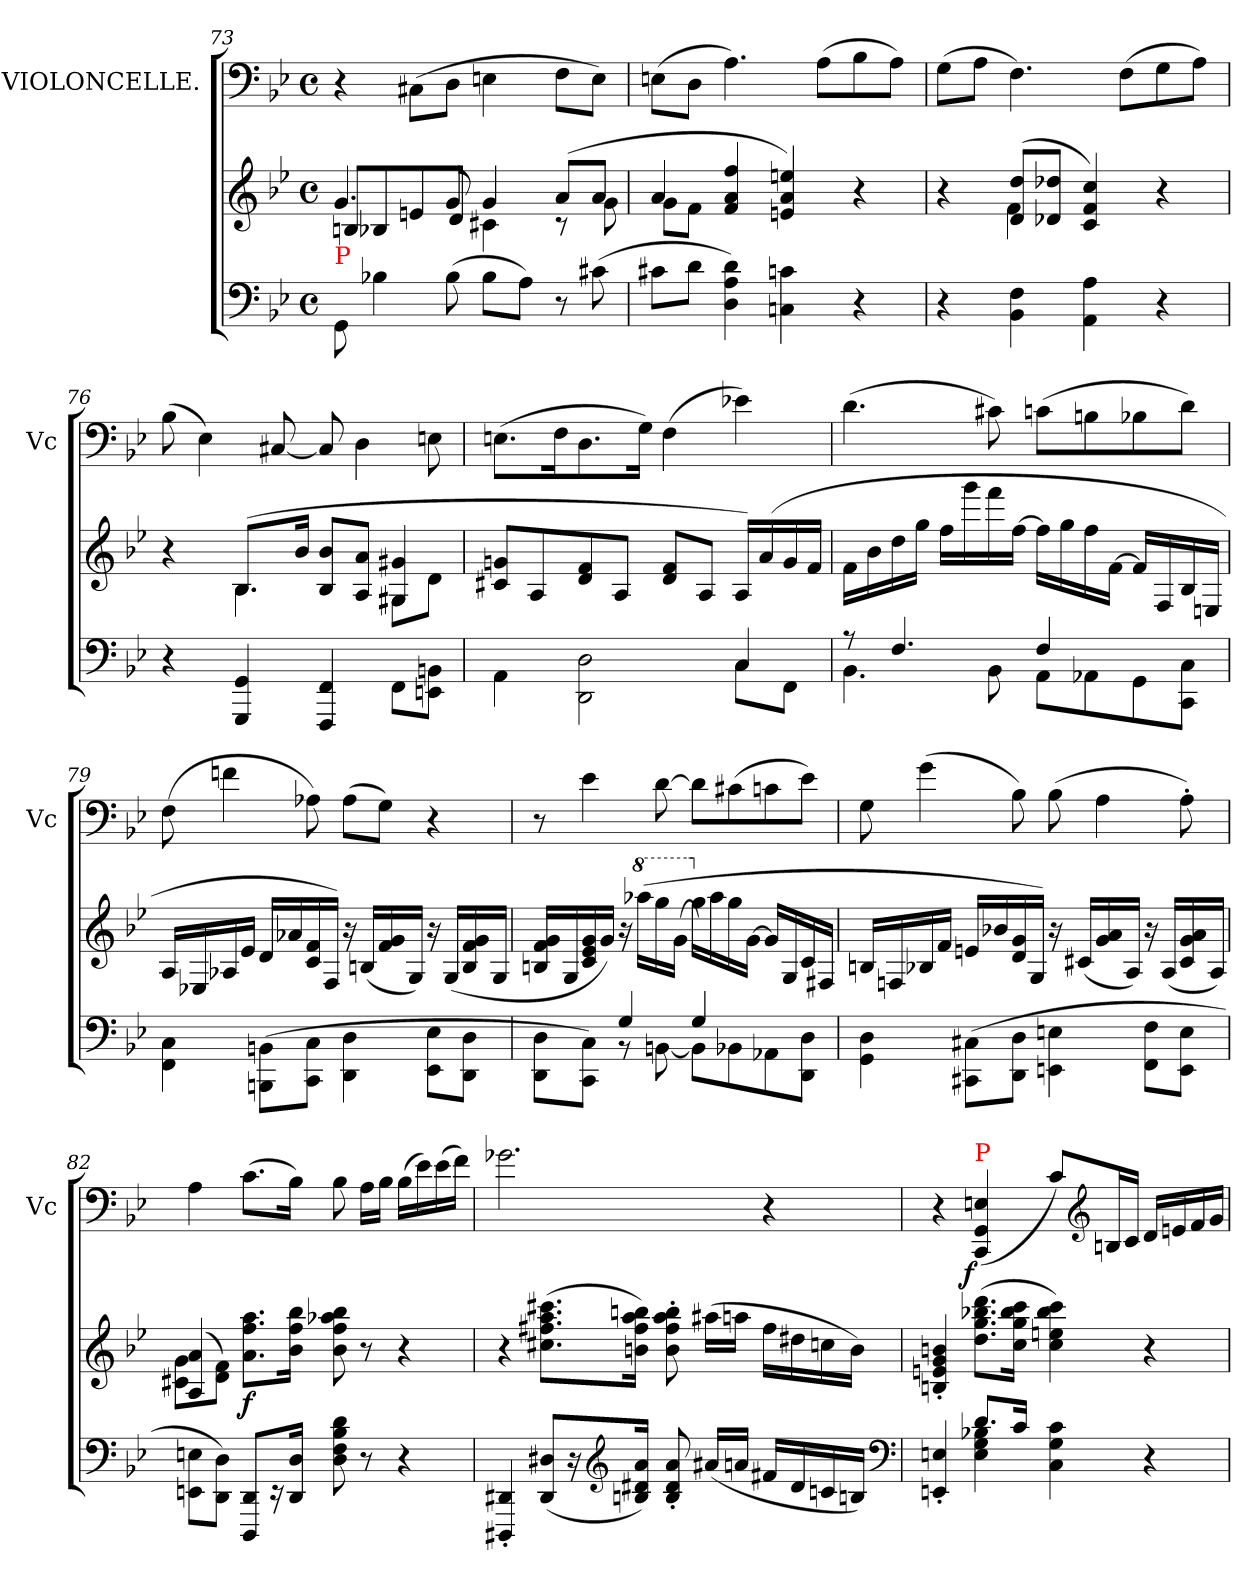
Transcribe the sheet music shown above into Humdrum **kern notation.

**kern	**kern	**dynam	**kern	**dynam
*part2	*part2	*part2	*part1	*part1
*staff3	*staff2	*staff2/3	*staff1	*staff1
*	*	*	*I"VIOLONCELLE.	*
*	*	*	*I'Vc	*
*clefF4	*clefG2	*	*clefF4	*
*k[b-e-]	*k[b-e-]	*	*k[b-e-]	*
*M4/4	*M4/4	*	*M4/4	*
*met(c)	*met(c)	*	*met(c)	*
=73	=73	=73	=73	=73
*	*^	*	*	*
!	!LO:TX:b:color=red:t=P	!	!	!	!
8GG\	4.g	8Bn/L	.	4r	.
4B-X\	.	8B-X/	.	.	.
.	.	8en/	.	(>8C#X!\L	.
(>8B-	8g	8d/J	.	8D!J	.
8B-L	4g	4c#X	.	4En!	.
8AJ)	.	.	.	.	.
8r	(>8aL	8rc	.	8F!\L	.
(>8c#X	8aJ	8g	.	8E!J)	.
=74	=74	=74	=74	=74	=74
8c#XL	4a	8gL	.	(>8En!\L	.
8dJ	.	8fJ	.	8D!J	.
4d 4A 4D)	4ff/ 4a/ 4f/	4ryy	.	4.A!)	.
4cn 4Cn	4een/ 4a/ 4en/)	2ryy	.	.	.
.	.	.	.	(>8A!\L	.
4r	4r	.	.	8B-!	.
.	.	.	.	8A!J)	.
=75	=75	=75	=75	=75	=75
4r	4r	4ryy	.	(>8G!\L	.
.	.	.	.	8A!J	.
4F 4BB-	(>8dd 8dL	4f	.	4.F!)	.
.	8dd-X 8d-XJ	.	.	.	.
4A 4AA	4cc/ 4f/ 4c/)	4ryy	.	.	.
.	.	.	.	(>8F!\L	.
4r	4r	4ryy	.	8G!	.
.	.	.	.	8A!J)	.
=76	=76	=76	=76	=76	=76
4r	4r	4ryy	.	(>8B-!	.
.	.	.	.	4E-!)	.
4GG 4GGG	(>8.B-L	4.B-	.	.	.
.	.	.	.	[8C#X!	.
.	16b-Jk	.	.	.	.
4FF 4FFF	8b- 8B-L	.	.	8C#!]	.
.	8a/ 8A/J	8ryy	.	4D!	.
8FF\L	4g#X/ 4G#X/	8G#XL	.	.	.
8BBn\ 8EEn\J	.	8d\J	.	8En!	.
*	*v	*v	*	*	*
=77	=77	=77	=77	=77
*^	*	*	*	*
4AA\	2ryy	8gn 8c#XL	.	(>8.En!\L	.
.	.	8A/	.	.	.
.	.	.	.	16F!k	.
2D\ 2DD\	.	8f 8d	.	8.D!	.
.	.	8A/J	.	.	.
.	.	.	.	16G!Jk)	.
.	4ryy	8f 8dL	.	(>4F!	.
.	.	8A/J	.	.	.
4C	8CL	16A/LL)	.	4e-X!)	.
.	.	(>16a	.	.	.
.	8FFJ	16g	.	.	.
.	.	16fJJ	.	.	.
=78	=78	=78	=78	=78	=78
8rA	4.BB-	16fLL	.	(>4.d!	.
.	.	16b-	.	.	.
4.F	.	16dd	.	.	.
.	.	16ggJJ	.	.	.
.	.	16ffLL	.	.	.
.	.	16ggg	.	.	.
.	8BB-	16fff	.	8c#X!)	.
.	.	[16ffJJ	.	.	.
4F	8AAL	16ffLL]	.	(>8cn!\L	.
.	.	16gg	.	.	.
.	8AA-X	16ff	.	8Bn!	.
.	.	[16fJJ	.	.	.
4ryy	8GG	16fLL]	.	8B-X!	.
.	.	16F/	.	.	.
.	8C 8CCJ	16B-/	.	8d!J)	.
.	.	16En/JJ	.	.	.
*v	*v	*	*	*	*
=79	=79	=79	=79	=79
4C\ 4FF\	16A/LL	.	(>8F!	.
.	16E-X	.	.	.
.	16A-X	.	4fn!	.
.	16e-JJ	.	.	.
(<8BBn 8BBBnL	16dLL	.	.	.
.	16a-X	.	.	.
8C\ 8CC\J	16f 16c	.	8A-X!)	.
.	16F/JJ)	.	.	.
4D\ 4DD\	16r	.	(>8A-!\L	.
.	(>16BnLL	.	.	.
.	16g 16f	.	8G!J)	.
.	16G/JJ)	.	.	.
8E-\ 8EE-\L	16r	.	4r	.
.	(>16G/LL	.	.	.
8D\ 8DD\J	16g 16f 16B	.	.	.
.	16G/JJ	.	.	.
=80	=80	=80	=80	=80
*^	*	*	*	*
4ryy	8D\ 8DD\L	16g 16f 16BnLL	.	8r	.
.	.	16G/	.	.	.
.	8C 8CCJ)	16g 16e- 16c	.	4e-!	.
.	.	16gJJ)	.	.	.
4G/	8rBB	16r	.	.	.
*	*	*8va	*	*	*
.	.	(>16aaa-XLL	.	.	.
.	[8BBn\	16ggg	.	[8d!	.
.	.	[16ggJJ	.	.	.
*	*	*X8va	*	*	*
4G/	8BBL]	16ggLL]	.	8d!L]	.
.	.	16aa-	.	.	.
.	8BB-X	16gg	.	(>8c#X!\	.
.	.	[16gJJ	.	.	.
4ryy	8AA-	16gLL]	.	8cn!	.
.	.	16G/	.	.	.
.	8D 8DDJ	16c/	.	8e-!J)	.
.	.	16F#XJJ	.	.	.
*v	*v	*	*	*	*
=81	=81	=81	=81	=81
4D\ 4GG\	16Bn/LL	.	8G!	.
.	16Fn/	.	.	.
.	16B-X	.	(>4g!	.
.	16fJJ	.	.	.
(<8C#X\ 8CC#X\L	16enLL	.	.	.
.	16b-X	.	.	.
8D 8DDJ	16g 16d	.	8B-!)	.
.	16G/JJ)	.	.	.
4En\ 4EEn\	16r	.	(>8B-!	.
.	(>16c#XLL	.	.	.
.	16a 16g	.	4A!	.
.	16A/JJ)	.	.	.
8F\ 8FF\L	16r	.	.	.
.	(>16A/LL	.	.	.
8E 8EEJ	16a 16g 16c#	.	8A'>!)	.
.	16A/JJ)	.	.	.
=82	=82	=82	=82	=82
*	*^	*	*	*
8En\ 8EEn\L	(>4a/ 4A/	8g 8c#XL	.	4A!	.
8D\ 8DD\J)	.	8f 8dJ)	.	.	.
8DD/ 8DDD/L	8.aa\ 8.ff\ 8.a\L	4ryy	f	(>8.c!\L	.
16r	.	.	.	.	.
16D 16DDJk	16bb- 16ff 16b-Jk	.	.	16B-!Jk)	.
8d 8B- 8F 8D	8bb-\ 8aa-X\ 8ff\ 8b-\	2ryy	.	8B-!	.
8r	8r	.	.	16A!\LL	.
.	.	.	.	16B-!JJ	.
4r	4r	.	.	(>16B-!\LL	.
.	.	.	.	16e-!)	.
.	.	.	.	(>16e-!	.
.	.	.	.	16f!JJ)	.
*	*v	*v	*	*	*
=83	=83	=83	=83	=83
4DD#X'< 4DDD#X'<	4r	.	2.g-X!	.
(<8D#X 8DD#L	(>8.ccc#X 8.aa 8.ff#X 8.cc#XL	.	.	.
16r	.	.	.	.
*clefG2	*	*	*	*
16a 16d#X 16BnJk)	16bbn 16aa 16ff# 16bnJk)	.	.	.
8a'< 8d#'< 8B'<	8bb'> 8aa'> 8ff#'> 8b'>	.	.	.
(<16a#XLL	(>16aa#XLL	.	.	.
16anJJ	16aanJJ	.	.	.
16f#XLL	16ff#LL	.	4r	.
16d#	16dd#X	.	.	.
16cn	16ccn	.	.	.
16BnJJ)	16bJJ)	.	.	.
*clefF4	*	*	*	*
=84	=84	=84	=84	=84
*^	*	*	*	*
4En'< 4EEn'<	4ryy	4bn'< 4g'< 4en'< 4Bn'<	.	4r	.
!	!	!	!	!LO:TX:a:color=red:t=P	!
!	!	!	!	!	!LO:DY:rj
8.dL	4B-X 4G 4E	(>8.ddd 8.bb-X 8.gg 8.ddL	.	(<4En! 4GG! 4CC!	f
16cJk	.	16ccc 16bb- 16gg 16ccJk	.	.	.
2ryy	4c 4G 4C	4ccc 4bb- 4een 4cc)	.	8c!L)	.
*	*	*	*	*clefG2	*
.	.	.	.	16Bn!L	.
.	.	.	.	16c!JJ	.
.	4r	4r	.	16d!LL	.
.	.	.	.	16en!	.
.	.	.	.	16f!	.
.	.	.	.	16g!JJ	.
*v	*v	*	*	*	*
=	=	=	=	=
*-	*-	*-	*-	*-
